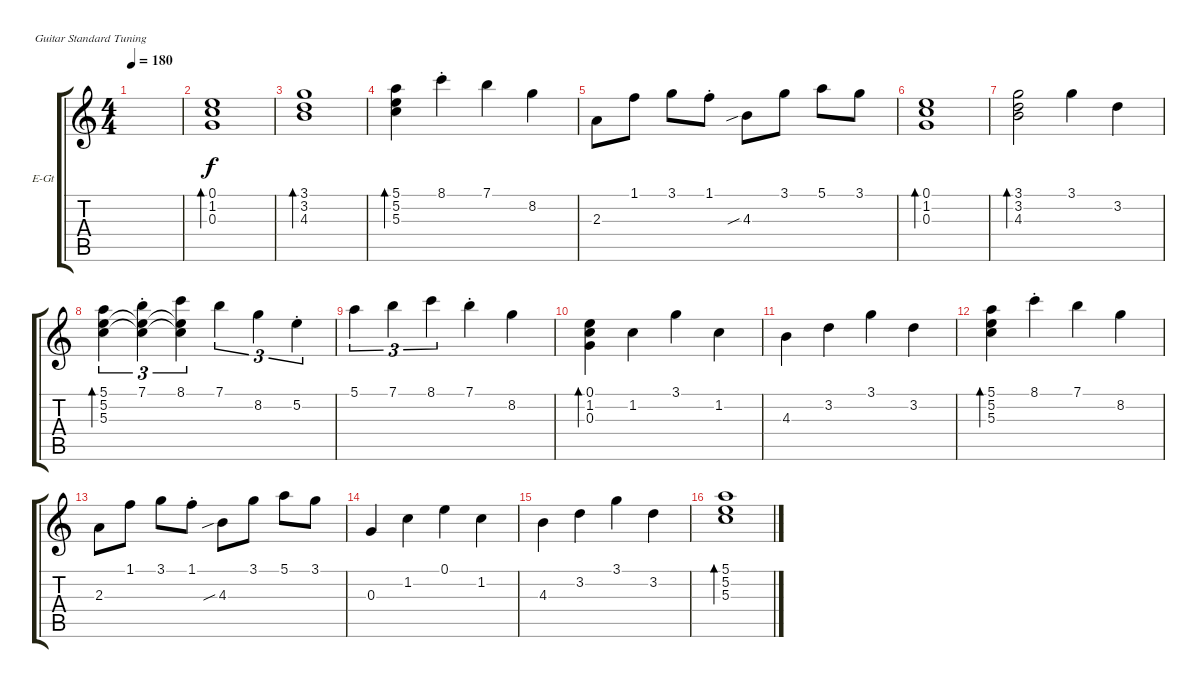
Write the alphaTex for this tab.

\defaultSystemsLayout 4
\bracketExtendMode groupsimilarinstruments
\firstSystemTrackNameOrientation horizontal
\otherSystemsTrackNameOrientation horizontal
\track ("Electric  Clean Guitar 1" "E-Gt") {instrument electricguitarclean}
\staff {score tabs}
\tuning (E4 B3 G3 D3 A2 E2)
\ts (4 4)
\tempo 180
\clef g2
\ks c
|
(0.1 1.2 0.3).1{bd 203} |
(3.1 3.2 4.3).1{bd 203} |
(5.1 5.2 5.3).4{bd 203} 8.1{st}.4 7.1.4 8.2.4 |
2.3.8 1.1.8 3.1.8 1.1{st}.8 4.3{sib}.8 3.1.8 5.1.8 3.1.8 |
(0.1 1.2 0.3).1{bd 172} |
(3.1 3.2 4.3).2{bd 138} 3.1.4 3.2.4 |
(5.2 5.3 5.1).4{tu (3 2) bd 200} (5.3{t} 5.2{t} 7.1{st}).4{tu (3 2)} (8.1 5.2{t} 5.3{t}).4{tu (3 2)} 7.1.4{tu (3 2)} 8.2.4{tu (3 2)} 5.2{st}.4{tu (3 2)} |
5.1.4{tu (3 2)} 7.1.4{tu (3 2)} 8.1.4{tu (3 2)} 7.1{st}.4 8.2.4 |
(0.3 1.2 0.1).4{bd 196} 1.2.4 3.1.4 1.2.4 |
4.3.4 3.2.4 3.1.4 3.2.4 |
(5.1 5.2 5.3).4{bd 203} 8.1{st}.4 7.1.4 8.2.4 |
2.3.8 1.1.8 3.1.8 1.1{st}.8 4.3{sib}.8 3.1.8 5.1.8 3.1.8 |
0.3.4 1.2.4 0.1.4 1.2.4 |
4.3.4 3.2.4 3.1.4 3.2.4 |
(5.1 5.2 5.3).1{bd 284}
